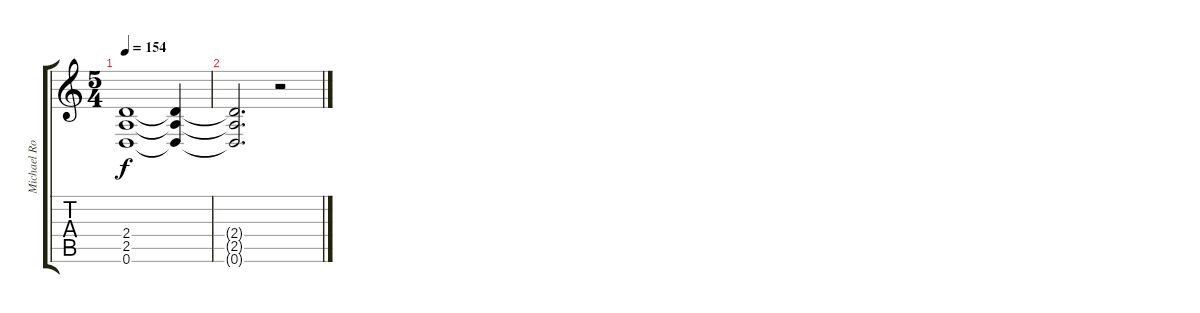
\track ("Michael Romeo" "Michael Ro") {instrument distortionguitar}
\staff {score tabs}
\tuning (D4 A3 F3 C3 G2 D2) {hide}
\ts (5 4)
\tempo 154
\clef g2
\ks c
(2.4{t} 2.5{t} 0.6{t}).1{dy f} (2.4{t} 2.5{t} 0.6{t}).4 |
(2.4{t} 2.5{t} 0.6{t}).2{d} r.2
